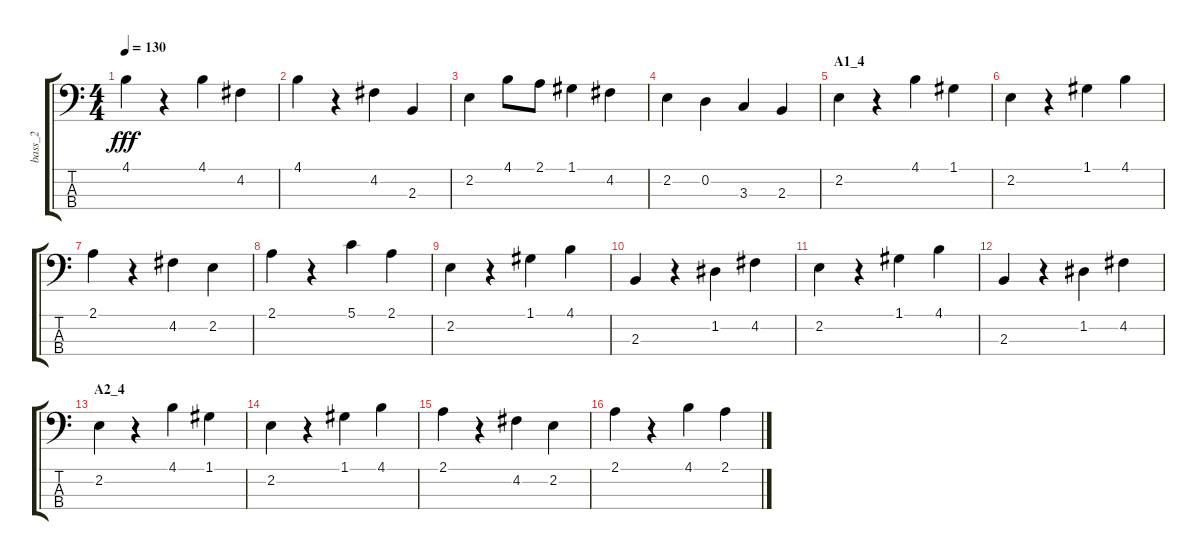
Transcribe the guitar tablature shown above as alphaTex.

\track ("bass_2" "bass_2") {instrument electricguitarmuted}
\staff {score tabs}
\tuning (G2 D2 A1 E1) {hide}
\ts (4 4)
\tempo 130
\clef f4
\ks c
4.1.4{dy fff} r.4 4.1.4 4.2.4 |
4.1.4 r.4 4.2.4 2.3.4 |
2.2.4 4.1.8{volume 16 instrument electricbasspick} 2.1.8 1.1.4 4.2.4 |
2.2.4 0.2.4 3.3.4 2.3.4 |
\section ("" "A1_4")
2.2.4{volume 13 instrument electricguitarmuted} r.4 4.1.4 1.1.4 |
2.2.4 r.4 1.1.4 4.1.4 |
2.1.4 r.4 4.2.4 2.2.4 |
2.1.4 r.4 5.1.4 2.1.4 |
2.2.4 r.4 1.1.4 4.1.4 |
2.3.4 r.4 1.2.4 4.2.4 |
2.2.4 r.4 1.1.4 4.1.4 |
2.3.4 r.4 1.2.4 4.2.4 |
\section ("" "A2_4")
2.2.4 r.4 4.1.4 1.1.4 |
2.2.4 r.4 1.1.4 4.1.4 |
2.1.4 r.4 4.2.4 2.2.4 |
2.1.4 r.4 4.1.4 2.1.4
